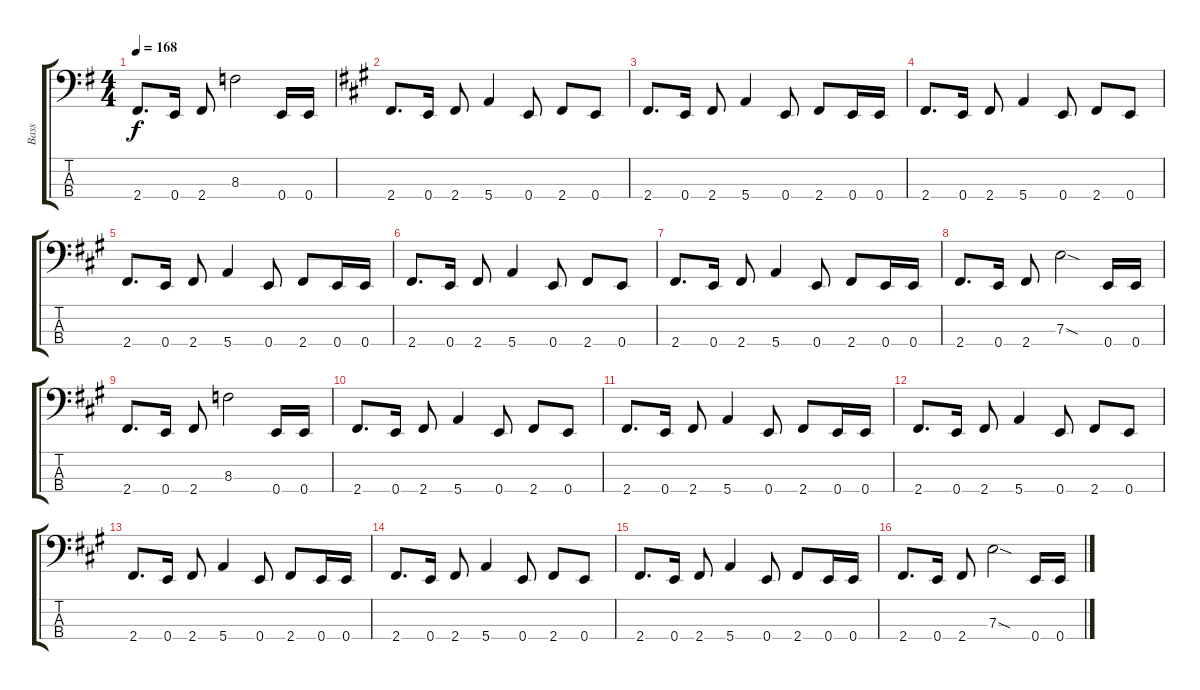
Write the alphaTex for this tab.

\track ("Bass" "Bass") {instrument electricbasspick}
\staff {score tabs}
\tuning (G2 D2 A1 E1) {hide}
\ts (4 4)
\tempo 168
\clef f4
\ks g
2.4.8{d dy f} 0.4.16 2.4.8 8.3.2 0.4.16 0.4.16 |
\ks a
2.4.8{d} 0.4.16 2.4.8 5.4.4 0.4.8 2.4.8 0.4.8 |
2.4.8{d} 0.4.16 2.4.8 5.4.4 0.4.8 2.4.8 0.4.16 0.4.16 |
2.4.8{d} 0.4.16 2.4.8 5.4.4 0.4.8 2.4.8 0.4.8 |
2.4.8{d} 0.4.16 2.4.8 5.4.4 0.4.8 2.4.8 0.4.16 0.4.16 |
2.4.8{d} 0.4.16 2.4.8 5.4.4 0.4.8 2.4.8 0.4.8 |
2.4.8{d} 0.4.16 2.4.8 5.4.4 0.4.8 2.4.8 0.4.16 0.4.16 |
2.4.8{d} 0.4.16 2.4.8 7.3{sod}.2 0.4.16 0.4.16 |
2.4.8{d} 0.4.16 2.4.8 8.3.2 0.4.16 0.4.16 |
2.4.8{d} 0.4.16 2.4.8 5.4.4 0.4.8 2.4.8 0.4.8 |
2.4.8{d} 0.4.16 2.4.8 5.4.4 0.4.8 2.4.8 0.4.16 0.4.16 |
2.4.8{d} 0.4.16 2.4.8 5.4.4 0.4.8 2.4.8 0.4.8 |
2.4.8{d} 0.4.16 2.4.8 5.4.4 0.4.8 2.4.8 0.4.16 0.4.16 |
2.4.8{d} 0.4.16 2.4.8 5.4.4 0.4.8 2.4.8 0.4.8 |
2.4.8{d} 0.4.16 2.4.8 5.4.4 0.4.8 2.4.8 0.4.16 0.4.16 |
2.4.8{d} 0.4.16 2.4.8 7.3{sod}.2 0.4.16 0.4.16
